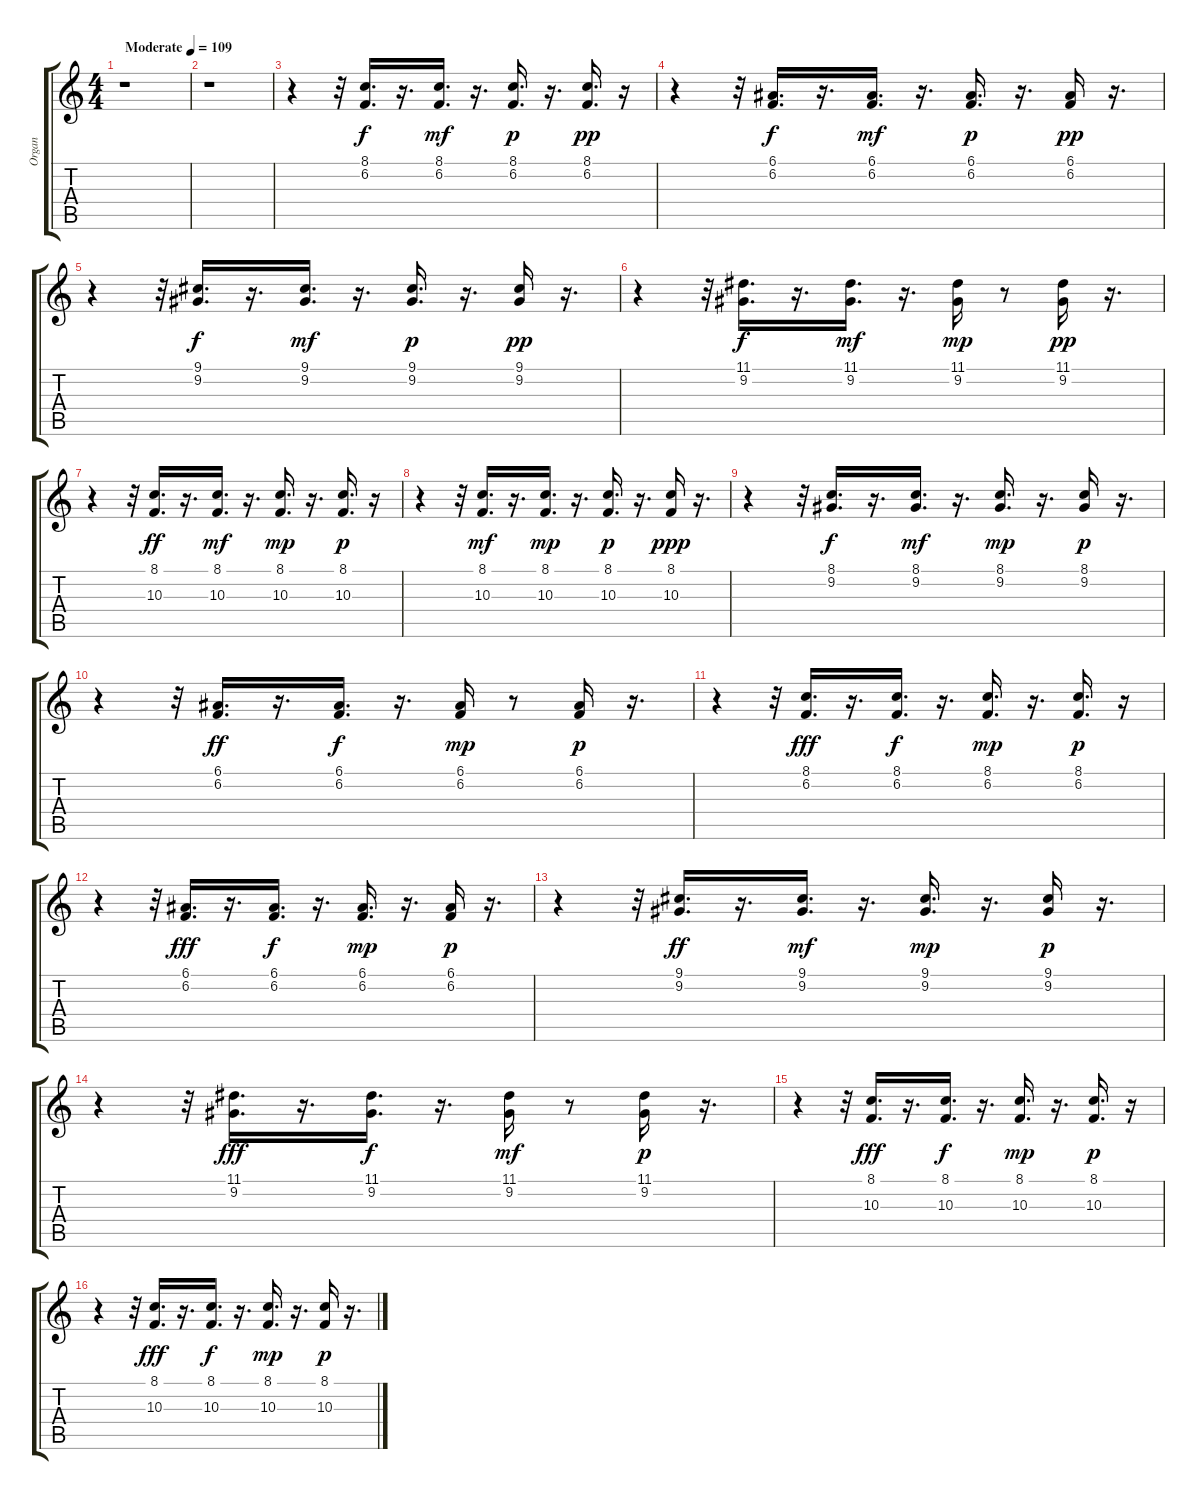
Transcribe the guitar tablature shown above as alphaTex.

\track ("Organ" "Organ") {instrument percussiveorgan}
\staff {score tabs}
\tuning (E4 B3 G3 D3 A2 E2) {hide}
\ts (4 4)
\tempo (109 "Moderate")
\clef g2
\ks c
r.1{dy f instrument percussiveorgan} |
r.1 |
r.4 r.32 (8.1 6.2).16{d} r.16{d} (8.1 6.2).16{d dy mf} r.16{d} (8.1 6.2).16{d dy p} r.16{d} (8.1 6.2).16{d dy pp} r.16 |
r.4 r.32 (6.1 6.2).16{d dy f} r.16{d} (6.1 6.2).16{d dy mf} r.16{d} (6.1 6.2).16{d dy p} r.16{d} (6.1 6.2).16{dy pp} r.16{d} |
r.4 r.32 (9.1 9.2).16{d dy f} r.16{d} (9.1 9.2).16{d dy mf} r.16{d} (9.1 9.2).16{d dy p} r.16{d} (9.1 9.2).16{dy pp} r.16{d} |
r.4 r.32 (11.1 9.2).16{d dy f} r.16{d} (11.1 9.2).16{d dy mf} r.16{d} (11.1 9.2).16{dy mp} r.8 (11.1 9.2).16{dy pp} r.16{d} |
r.4 r.32 (8.1 10.3).16{d dy ff} r.16{d} (8.1 10.3).16{d dy mf} r.16{d} (8.1 10.3).16{d dy mp} r.16{d} (8.1 10.3).16{d dy p} r.16 |
r.4 r.32 (8.1 10.3).16{d dy mf} r.16{d} (8.1 10.3).16{d dy mp} r.16{d} (8.1 10.3).16{d dy p} r.16{d} (8.1 10.3).16{dy ppp} r.16{d} |
r.4 r.32 (8.1 9.2).16{d dy f} r.16{d} (8.1 9.2).16{d dy mf} r.16{d} (8.1 9.2).16{d dy mp} r.16{d} (8.1 9.2).16{dy p} r.16{d} |
r.4 r.32 (6.1 6.2).16{d dy ff} r.16{d} (6.1 6.2).16{d dy f} r.16{d} (6.1 6.2).16{dy mp} r.8 (6.1 6.2).16{dy p} r.16{d} |
r.4 r.32 (8.1 6.2).16{d dy fff} r.16{d} (8.1 6.2).16{d dy f} r.16{d} (8.1 6.2).16{d dy mp} r.16{d} (8.1 6.2).16{d dy p} r.16 |
r.4 r.32 (6.1 6.2).16{d dy fff} r.16{d} (6.1 6.2).16{d dy f} r.16{d} (6.1 6.2).16{d dy mp} r.16{d} (6.1 6.2).16{dy p} r.16{d} |
r.4 r.32 (9.1 9.2).16{d dy ff} r.16{d} (9.1 9.2).16{d dy mf} r.16{d} (9.1 9.2).16{d dy mp} r.16{d} (9.1 9.2).16{dy p} r.16{d} |
r.4 r.32 (11.1 9.2).16{d dy fff} r.16{d} (11.1 9.2).16{d dy f} r.16{d} (11.1 9.2).16{dy mf} r.8 (11.1 9.2).16{dy p} r.16{d} |
r.4 r.32 (8.1 10.3).16{d dy fff} r.16{d} (8.1 10.3).16{d dy f} r.16{d} (8.1 10.3).16{d dy mp} r.16{d} (8.1 10.3).16{d dy p} r.16 |
r.4 r.32 (8.1 10.3).16{d dy fff} r.16{d} (8.1 10.3).16{d dy f} r.16{d} (8.1 10.3).16{d dy mp} r.16{d} (8.1 10.3).16{dy p} r.16{d}
